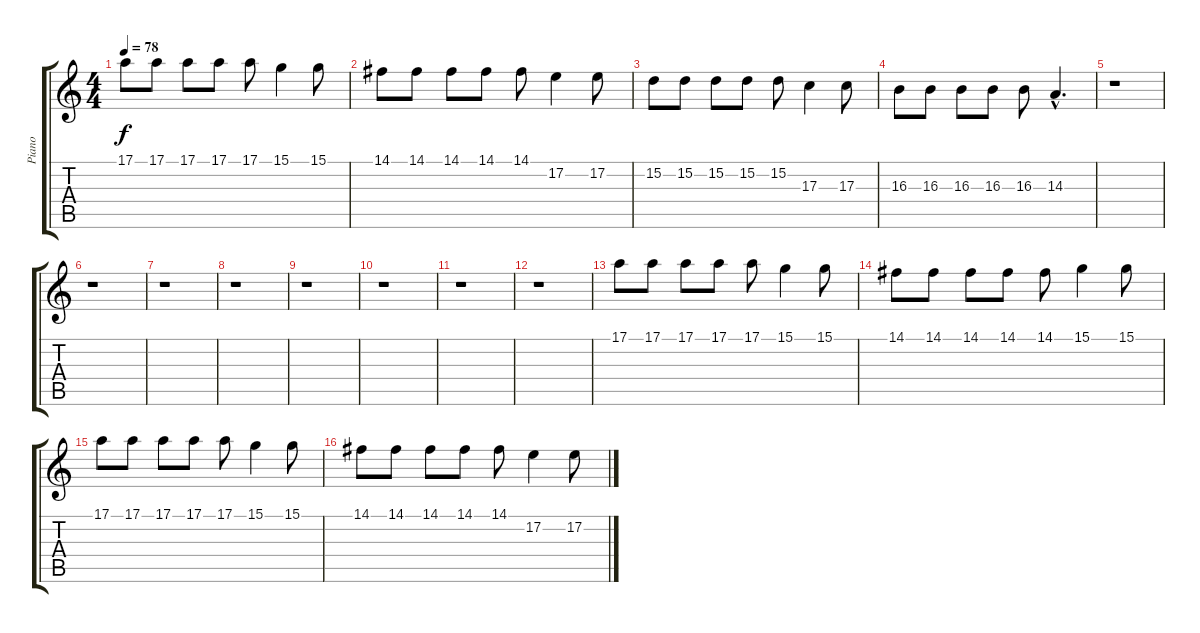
\track ("Piano" "Piano") {instrument acousticgrandpiano}
\staff {score tabs}
\tuning (E4 B3 G3 D3 A2 E2) {hide}
\ts (4 4)
\tempo 78
\clef g2
\ks c
17.1.8{dy f} 17.1.8 17.1.8 17.1.8 17.1.8 15.1.4 15.1.8 |
14.1.8 14.1.8 14.1.8 14.1.8 14.1.8 17.2.4 17.2.8 |
15.2.8 15.2.8 15.2.8 15.2.8 15.2.8 17.3.4 17.3.8 |
16.3.8 16.3.8 16.3.8 16.3.8 16.3.8 14.3{hac}.4{d} |
r.1 |
r.1 |
r.1 |
r.1 |
r.1 |
r.1 |
r.1 |
r.1 |
17.1.8 17.1.8 17.1.8 17.1.8 17.1.8 15.1.4 15.1.8 |
14.1.8 14.1.8 14.1.8 14.1.8 14.1.8 15.1.4 15.1.8 |
17.1.8 17.1.8 17.1.8 17.1.8 17.1.8 15.1.4 15.1.8 |
14.1.8 14.1.8 14.1.8 14.1.8 14.1.8 17.2.4 17.2.8
